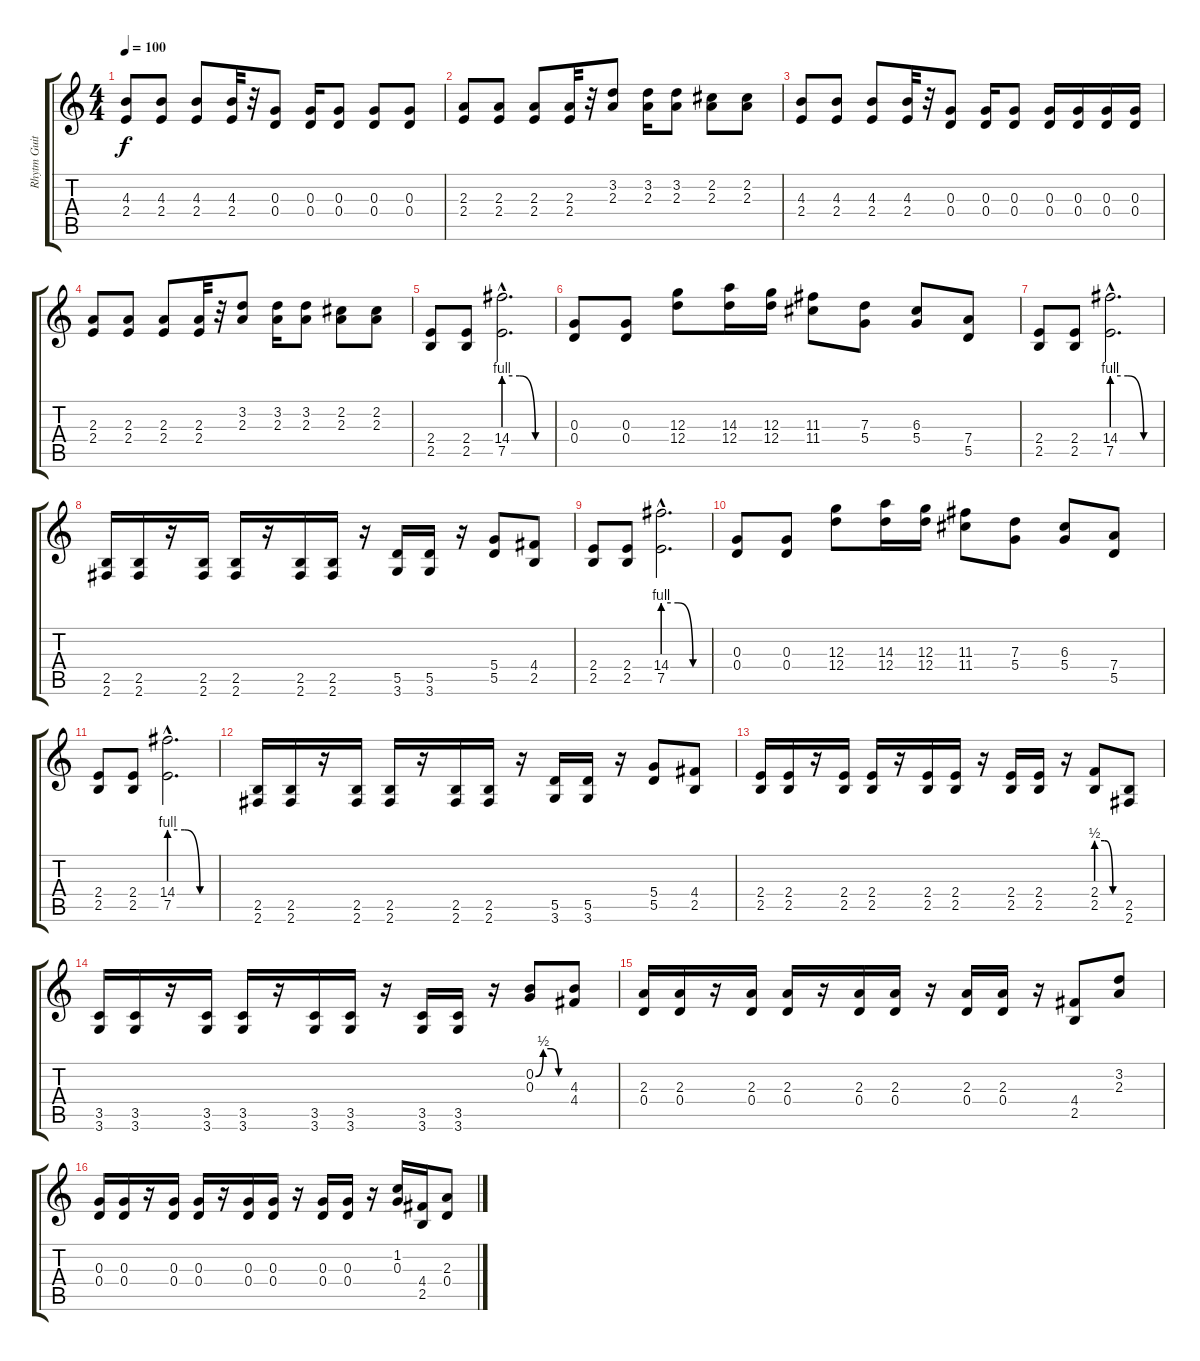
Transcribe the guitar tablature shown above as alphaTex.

\track ("Rhytm Guitar" "Rhytm Guit") {instrument overdrivenguitar}
\staff {score tabs}
\tuning (E4 B3 G3 D3 A2 E2) {hide}
\ts (4 4)
\tempo 100
\clef g2
\ks c
(4.3 2.4).8{dy f} (4.3 2.4).8 (4.3 2.4).8 (4.3 2.4).32 r.32 (0.3 0.4).8 (0.3 0.4).16 (0.3 0.4).8 (0.3 0.4).8 (0.3 0.4).8 |
(2.3 2.4).8 (2.3 2.4).8 (2.3 2.4).8 (2.3 2.4).32 r.32 (3.2 2.3).8 (3.2 2.3).16 (3.2 2.3).8 (2.2 2.3).8 (2.2 2.3).8 |
(4.3 2.4).8 (4.3 2.4).8 (4.3 2.4).8 (4.3 2.4).32 r.32 (0.3 0.4).8 (0.3 0.4).16 (0.3 0.4).8 (0.3 0.4).16 (0.3 0.4).16 (0.3 0.4).16 (0.3 0.4).16 |
(2.3 2.4).8 (2.3 2.4).8 (2.3 2.4).8 (2.3 2.4).32 r.32 (3.2 2.3).8 (3.2 2.3).16 (3.2 2.3).8 (2.2 2.3).8 (2.2 2.3).8 |
(2.4 2.5).8 (2.4 2.5).8 (14.4{be (custom 0 4 20 4 40 0 60 0) hac} 7.5{hac}).2{d} |
(0.3 0.4).8 (0.3 0.4).8 (12.3 12.4).8 (14.3 12.4).16 (12.3 12.4).16 (11.3 11.4).8 (7.3 5.4).8 (6.3 5.4).8 (7.4 5.5).8 |
(2.4 2.5).8 (2.4 2.5).8 (14.4{be (custom 0 4 20 4 40 0 60 0) hac} 7.5{hac}).2{d} |
(2.5 2.6).16 (2.5 2.6).16 r.16 (2.5 2.6).16 (2.5 2.6).16 r.16 (2.5 2.6).16 (2.5 2.6).16 r.16 (5.5 3.6).16 (5.5 3.6).16 r.16 (5.4 5.5).8 (4.4 2.5).8 |
(2.4 2.5).8 (2.4 2.5).8 (14.4{be (custom 0 4 20 4 40 0 60 0) hac} 7.5{hac}).2{d} |
(0.3 0.4).8 (0.3 0.4).8 (12.3 12.4).8 (14.3 12.4).16 (12.3 12.4).16 (11.3 11.4).8 (7.3 5.4).8 (6.3 5.4).8 (7.4 5.5).8 |
(2.4 2.5).8 (2.4 2.5).8 (14.4{be (custom 0 4 20 4 40 0 60 0) hac} 7.5{hac}).2{d} |
(2.5 2.6).16 (2.5 2.6).16 r.16 (2.5 2.6).16 (2.5 2.6).16 r.16 (2.5 2.6).16 (2.5 2.6).16 r.16 (5.5 3.6).16 (5.5 3.6).16 r.16 (5.4 5.5).8 (4.4 2.5).8 |
(2.4 2.5).16 (2.4 2.5).16 r.16 (2.4 2.5).16 (2.4 2.5).16 r.16 (2.4 2.5).16 (2.4 2.5).16 r.16 (2.4 2.5).16 (2.4 2.5).16 r.16 (2.4{be (custom 0 2 20 2 40 0 60 0)} 2.5).8 (2.5 2.6).8 |
(3.5 3.6).16 (3.5 3.6).16 r.16 (3.5 3.6).16 (3.5 3.6).16 r.16 (3.5 3.6).16 (3.5 3.6).16 r.16 (3.5 3.6).16 (3.5 3.6).16 r.16 (0.2{be (custom 0 0 15 2 30 2 45 0 60 0)} 0.3).8 (4.3 4.4).8 |
(2.3 0.4).16 (2.3 0.4).16 r.16 (2.3 0.4).16 (2.3 0.4).16 r.16 (2.3 0.4).16 (2.3 0.4).16 r.16 (2.3 0.4).16 (2.3 0.4).16 r.16 (4.4 2.5).8 (3.2 2.3).8 |
(0.3 0.4).16 (0.3 0.4).16 r.16 (0.3 0.4).16 (0.3 0.4).16 r.16 (0.3 0.4).16 (0.3 0.4).16 r.16 (0.3 0.4).16 (0.3 0.4).16 r.16 (1.2 0.3).16 (4.4 2.5).16 (2.3 0.4).8
